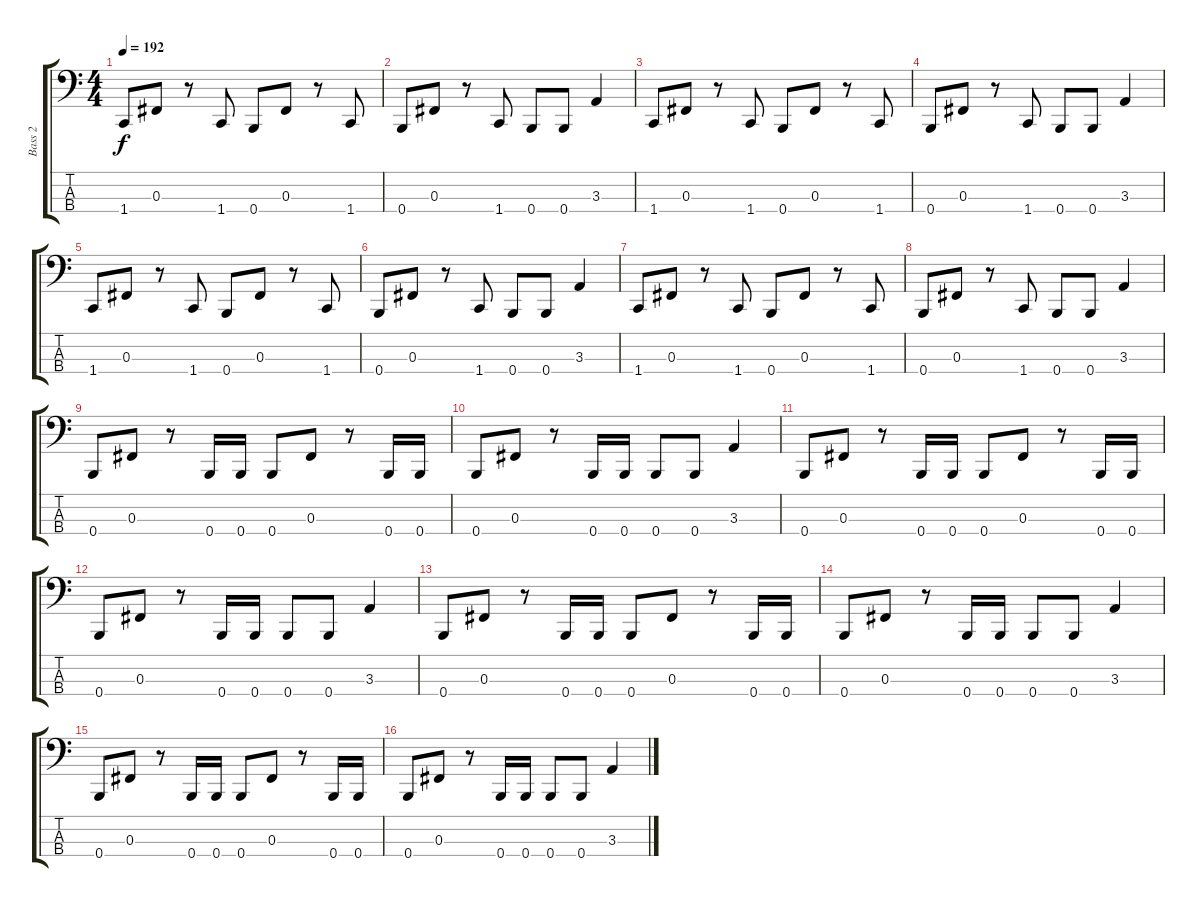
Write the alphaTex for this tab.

\track ("Bass 2" "Bass 2") {instrument electricbasspick}
\staff {score tabs}
\tuning (E2 B1 Gb1 B0) {hide}
\ts (4 4)
\tempo 192
\clef f4
\ks c
1.4.8{dy f instrument electricbasspick} 0.3.8 r.8 1.4.8 0.4.8 0.3.8 r.8 1.4.8 |
0.4.8 0.3.8 r.8 1.4.8 0.4.8 0.4.8 3.3.4 |
1.4.8 0.3.8 r.8 1.4.8 0.4.8 0.3.8 r.8 1.4.8 |
0.4.8 0.3.8 r.8 1.4.8 0.4.8 0.4.8 3.3.4 |
1.4.8 0.3.8 r.8 1.4.8 0.4.8 0.3.8 r.8 1.4.8 |
0.4.8 0.3.8 r.8 1.4.8 0.4.8 0.4.8 3.3.4 |
1.4.8 0.3.8 r.8 1.4.8 0.4.8 0.3.8 r.8 1.4.8 |
0.4.8 0.3.8 r.8 1.4.8 0.4.8 0.4.8 3.3.4 |
0.4.8 0.3.8 r.8 0.4.16 0.4.16 0.4.8 0.3.8 r.8 0.4.16 0.4.16 |
0.4.8 0.3.8 r.8 0.4.16 0.4.16 0.4.8 0.4.8 3.3.4 |
0.4.8 0.3.8 r.8 0.4.16 0.4.16 0.4.8 0.3.8 r.8 0.4.16 0.4.16 |
0.4.8 0.3.8 r.8 0.4.16 0.4.16 0.4.8 0.4.8 3.3.4 |
0.4.8 0.3.8 r.8 0.4.16 0.4.16 0.4.8 0.3.8 r.8 0.4.16 0.4.16 |
0.4.8 0.3.8 r.8 0.4.16 0.4.16 0.4.8 0.4.8 3.3.4 |
0.4.8 0.3.8 r.8 0.4.16 0.4.16 0.4.8 0.3.8 r.8 0.4.16 0.4.16 |
0.4.8 0.3.8 r.8 0.4.16 0.4.16 0.4.8 0.4.8 3.3.4
